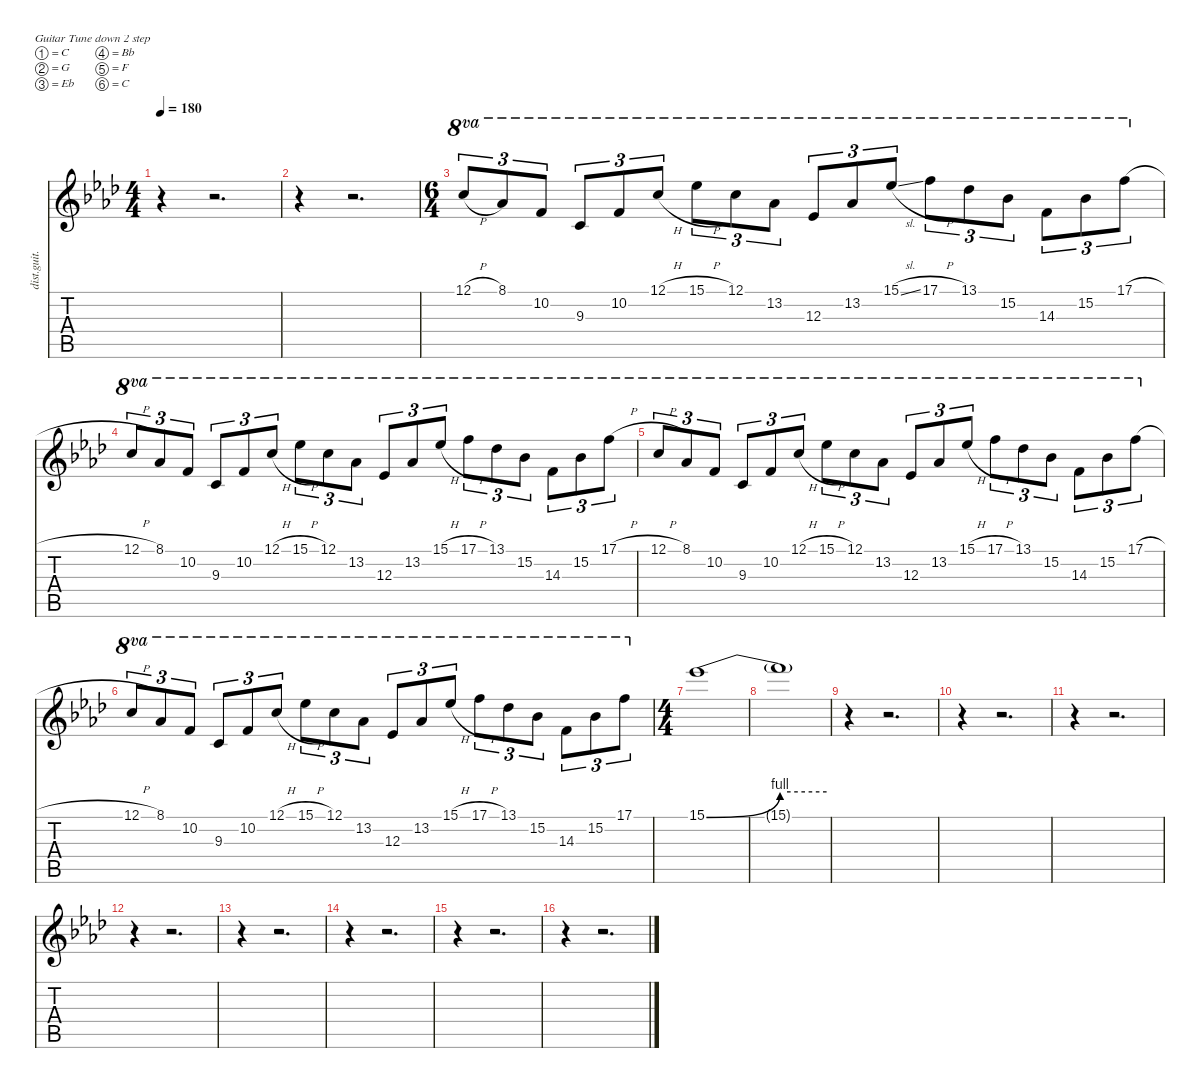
\defaultSystemsLayout 4
\hideDynamics
\bracketExtendMode nobrackets
\otherSystemsTrackNameOrientation horizontal
\track ("Gtr.4" "dist.guit.") {instrument distortionguitar}
\staff {score tabs}
\tuning (C4 G3 Eb3 Bb2 F2 C2)
\ts (4 4)
\tempo 180
\clef g2
\ks fminor
r.4{dy f beam Down} r.2{d beam Down} |
r.4{beam Down} r.2{d beam Down} |
\ts (6 4)
\beaming (8 6 6)
12.1{h acc forcenatural}.8{tu (3 2) ot 8va beam Up} 8.1{acc b}.8{tu (3 2) ot 8va beam Up} 10.2{acc forcenatural}.8{tu (3 2) ot 8va beam Up} 9.3{acc forcenatural}.8{tu (3 2) ot 8va beam Up} 10.2{acc forcenatural}.8{tu (3 2) ot 8va beam Up} 12.1{h acc forcenatural}.8{tu (3 2) ot 8va beam Up} 15.1{h acc b}.8{tu (3 2) ot 8va beam Down} 12.1{acc forcenatural}.8{tu (3 2) ot 8va beam Down} 13.2{acc b}.8{tu (3 2) ot 8va beam Down} 12.3{acc b}.8{tu (3 2) ot 8va beam Up} 13.2{acc b}.8{tu (3 2) ot 8va beam Up} 15.1{sl acc b}.8{tu (3 2) ot 8va beam Up} 17.1{h acc forcenatural}.8{tu (3 2) ot 8va beam Down} 13.1{acc b}.8{tu (3 2) ot 8va beam Down} 15.2{acc b}.8{tu (3 2) ot 8va beam Down} 14.3{acc forcenatural}.8{tu (3 2) ot 8va beam Down} 15.2{acc b}.8{tu (3 2) ot 8va beam Down} 17.1{h acc forcenatural}.8{tu (3 2) ot 8va beam Down} |
12.1{h acc forcenatural}.8{tu (3 2) ot 8va beam Up} 8.1{acc b}.8{tu (3 2) ot 8va beam Up} 10.2{acc forcenatural}.8{tu (3 2) ot 8va beam Up} 9.3{acc forcenatural}.8{tu (3 2) ot 8va beam Up} 10.2{acc forcenatural}.8{tu (3 2) ot 8va beam Up} 12.1{h acc forcenatural}.8{tu (3 2) ot 8va beam Up} 15.1{h acc b}.8{tu (3 2) ot 8va beam Down} 12.1{acc forcenatural}.8{tu (3 2) ot 8va beam Down} 13.2{acc b}.8{tu (3 2) ot 8va beam Down} 12.3{acc b}.8{tu (3 2) ot 8va beam Up} 13.2{acc b}.8{tu (3 2) ot 8va beam Up} 15.1{h acc b}.8{tu (3 2) ot 8va beam Up} 17.1{h acc forcenatural}.8{tu (3 2) ot 8va beam Down} 13.1{acc b}.8{tu (3 2) ot 8va beam Down} 15.2{acc b}.8{tu (3 2) ot 8va beam Down} 14.3{acc forcenatural}.8{tu (3 2) ot 8va beam Down} 15.2{acc b}.8{tu (3 2) ot 8va beam Down} 17.1{h acc forcenatural}.8{tu (3 2) ot 8va beam Down} |
12.1{h acc forcenatural}.8{tu (3 2) ot 8va beam Up} 8.1{acc b}.8{tu (3 2) ot 8va beam Up} 10.2{acc forcenatural}.8{tu (3 2) ot 8va beam Up} 9.3{acc forcenatural}.8{tu (3 2) ot 8va beam Up} 10.2{acc forcenatural}.8{tu (3 2) ot 8va beam Up} 12.1{h acc forcenatural}.8{tu (3 2) ot 8va beam Up} 15.1{h acc b}.8{tu (3 2) ot 8va beam Down} 12.1{acc forcenatural}.8{tu (3 2) ot 8va beam Down} 13.2{acc b}.8{tu (3 2) ot 8va beam Down} 12.3{acc b}.8{tu (3 2) ot 8va beam Up} 13.2{acc b}.8{tu (3 2) ot 8va beam Up} 15.1{h acc b}.8{tu (3 2) ot 8va beam Up} 17.1{h acc forcenatural}.8{tu (3 2) ot 8va beam Down} 13.1{acc b}.8{tu (3 2) ot 8va beam Down} 15.2{acc b}.8{tu (3 2) ot 8va beam Down} 14.3{acc forcenatural}.8{tu (3 2) ot 8va beam Down} 15.2{acc b}.8{tu (3 2) ot 8va beam Down} 17.1{h acc forcenatural}.8{tu (3 2) ot 8va beam Down} |
12.1{h acc forcenatural}.8{tu (3 2) ot 8va beam Up} 8.1{acc b}.8{tu (3 2) ot 8va beam Up} 10.2{acc forcenatural}.8{tu (3 2) ot 8va beam Up} 9.3{acc forcenatural}.8{tu (3 2) ot 8va beam Up} 10.2{acc forcenatural}.8{tu (3 2) ot 8va beam Up} 12.1{h acc forcenatural}.8{tu (3 2) ot 8va beam Up} 15.1{h acc b}.8{tu (3 2) ot 8va beam Down} 12.1{acc forcenatural}.8{tu (3 2) ot 8va beam Down} 13.2{acc b}.8{tu (3 2) ot 8va beam Down} 12.3{acc b}.8{tu (3 2) ot 8va beam Up} 13.2{acc b}.8{tu (3 2) ot 8va beam Up} 15.1{h acc b}.8{tu (3 2) ot 8va beam Up} 17.1{h acc forcenatural}.8{tu (3 2) ot 8va beam Down} 13.1{acc b}.8{tu (3 2) ot 8va beam Down} 15.2{acc b}.8{tu (3 2) ot 8va beam Down} 14.3{acc forcenatural}.8{tu (3 2) ot 8va beam Down} 15.2{acc b}.8{tu (3 2) ot 8va beam Down} 17.1{acc forcenatural}.8{tu (3 2) ot 8va beam Down} |
\ts (4 4)
\beaming (8 2 2 2 2)
15.1{be (bend 0 0 60 4) acc b}.1{beam Down} |
15.1{be (hold 0 4 60 4) t}.1{beam Down} |
r.4{beam Down} r.2{d beam Down} |
r.4{beam Down} r.2{d beam Down} |
r.4{beam Down} r.2{d beam Down} |
r.4{beam Down} r.2{d beam Down} |
r.4{beam Down} r.2{d beam Down} |
r.4{beam Down} r.2{d beam Down} |
r.4{beam Down} r.2{d beam Down} |
r.4{beam Down} r.2{d beam Down}
